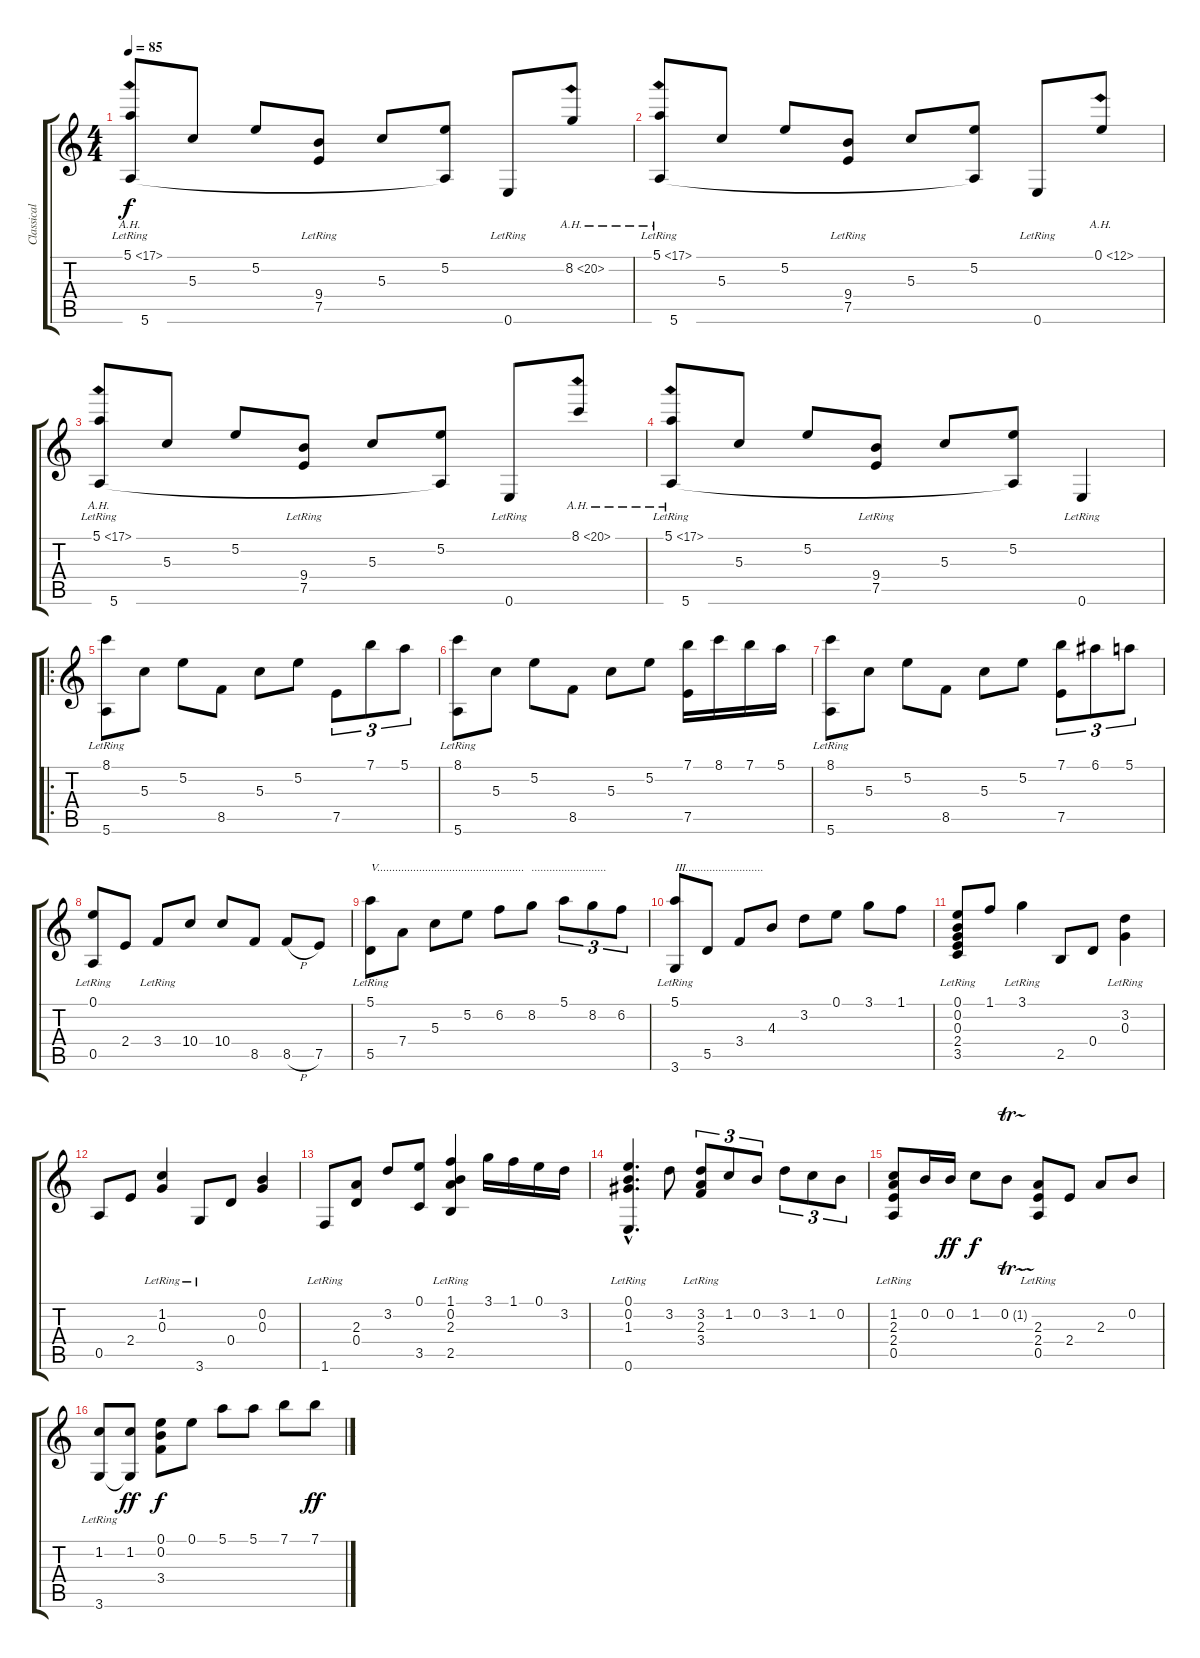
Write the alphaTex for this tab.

\track ("Classical Guitar" "Classical ") {instrument acousticguitarnylon}
\staff {score tabs}
\tuning (E4 B3 G3 D3 A2 E2) {hide}
\ts (4 4)
\tempo 85
\clef g2
\ks c
(5.1{ah 12 lr} 5.6).8{dy f instrument acousticguitarnylon} 5.3.8 5.2.8 (9.4{lr} 7.5).8 5.3.8 (5.2 5.6{t}).8 0.6{lr}.8 8.2{ah 12}.8 |
(5.1{ah 12 lr} 5.6).8 5.3.8 5.2.8 (9.4{lr} 7.5).8 5.3.8 (5.2 5.6{t}).8 0.6{lr}.8 0.1{ah 12}.8 |
(5.1{ah 12 lr} 5.6).8 5.3.8 5.2.8 (9.4{lr} 7.5).8 5.3.8 (5.2 5.6{t}).8 0.6{lr}.8 8.1{ah 12}.8 |
(5.1{ah 12 lr} 5.6).8 5.3.8 5.2.8 (9.4{lr} 7.5).8 5.3.8 (5.2 5.6{t}).8 0.6{lr}.4 |
\ro
(8.1{lr} 5.6).8 5.3.8 5.2.8 8.5.8 5.3.8 5.2.8 7.5.8{tu (3 2)} 7.1.8{tu (3 2)} 5.1.8{tu (3 2)} |
(8.1{lr} 5.6).8 5.3.8 5.2.8 8.5.8 5.3.8 5.2.8 (7.1 7.5).16 8.1.16 7.1.16 5.1.16 |
(8.1{lr} 5.6).8 5.3.8 5.2.8 8.5.8 5.3.8 5.2.8 (7.1 7.5).8{tu (3 2)} 6.1.8{tu (3 2)} 5.1.8{tu (3 2)} |
(0.1{lr} 0.5{lr}).8 2.4.8 3.4{lr}.8 10.4.8 10.4.8 8.5.8 8.5{h}.8 7.5.8 |
(5.1{lr} 5.5).8{txt "V................................................."} 7.4.8 5.3.8 5.2.8 6.2.8 8.2.8{txt "........................."} 5.1.8{tu (3 2)} 8.2.8{tu (3 2)} 6.2.8{tu (3 2)} |
(5.1{lr} 3.6{lr}).8{txt "III.........................."} 5.5.8 3.4.8 4.3.8 3.2.8 0.1.8 3.1.8 1.1.8 |
(0.1{lr} 0.2 0.3 2.4 3.5{lr}).8 1.1.8 3.1{lr}.4 2.5.8 0.4.8 (3.2{lr} 0.3{lr}).4 |
0.5.8 2.4.8 (1.2{lr} 0.3{lr}).4 3.6{lr}.8 0.4.8 (0.2 0.3).4 |
1.6{lr}.8 (2.3 0.4).8 3.2.8 (0.1 3.5).8 (1.1 0.2 2.3 2.5{lr}).4 3.1.16 1.1.16 0.1.16 3.2.16 |
(0.1{hac lr} 0.2{hac} 1.3{hac} 0.6{hac lr}).4{d} 3.2.8 (3.2 2.3 3.4{lr}).8{tu (3 2)} 1.2.8{tu (3 2)} 0.2.8{tu (3 2)} 3.2.8{tu (3 2)} 1.2.8{tu (3 2)} 0.2.8{tu (3 2)} |
(1.2{lr} 2.3 2.4 0.5{lr}).8 0.2.16 0.2.16{dy ff} 1.2.8{dy f} 0.2{tr (1 16)}.8 (2.3 2.4 0.5{lr}).8 2.4.8 2.3.8 0.2.8 |
(1.2{lr} 3.6{lr}).8 (1.2 3.6{t}).8{dy ff} (0.1 0.2 3.4).8{dy f} 0.1.8 5.1.8 5.1.8 7.1.8 7.1.8{dy ff}
